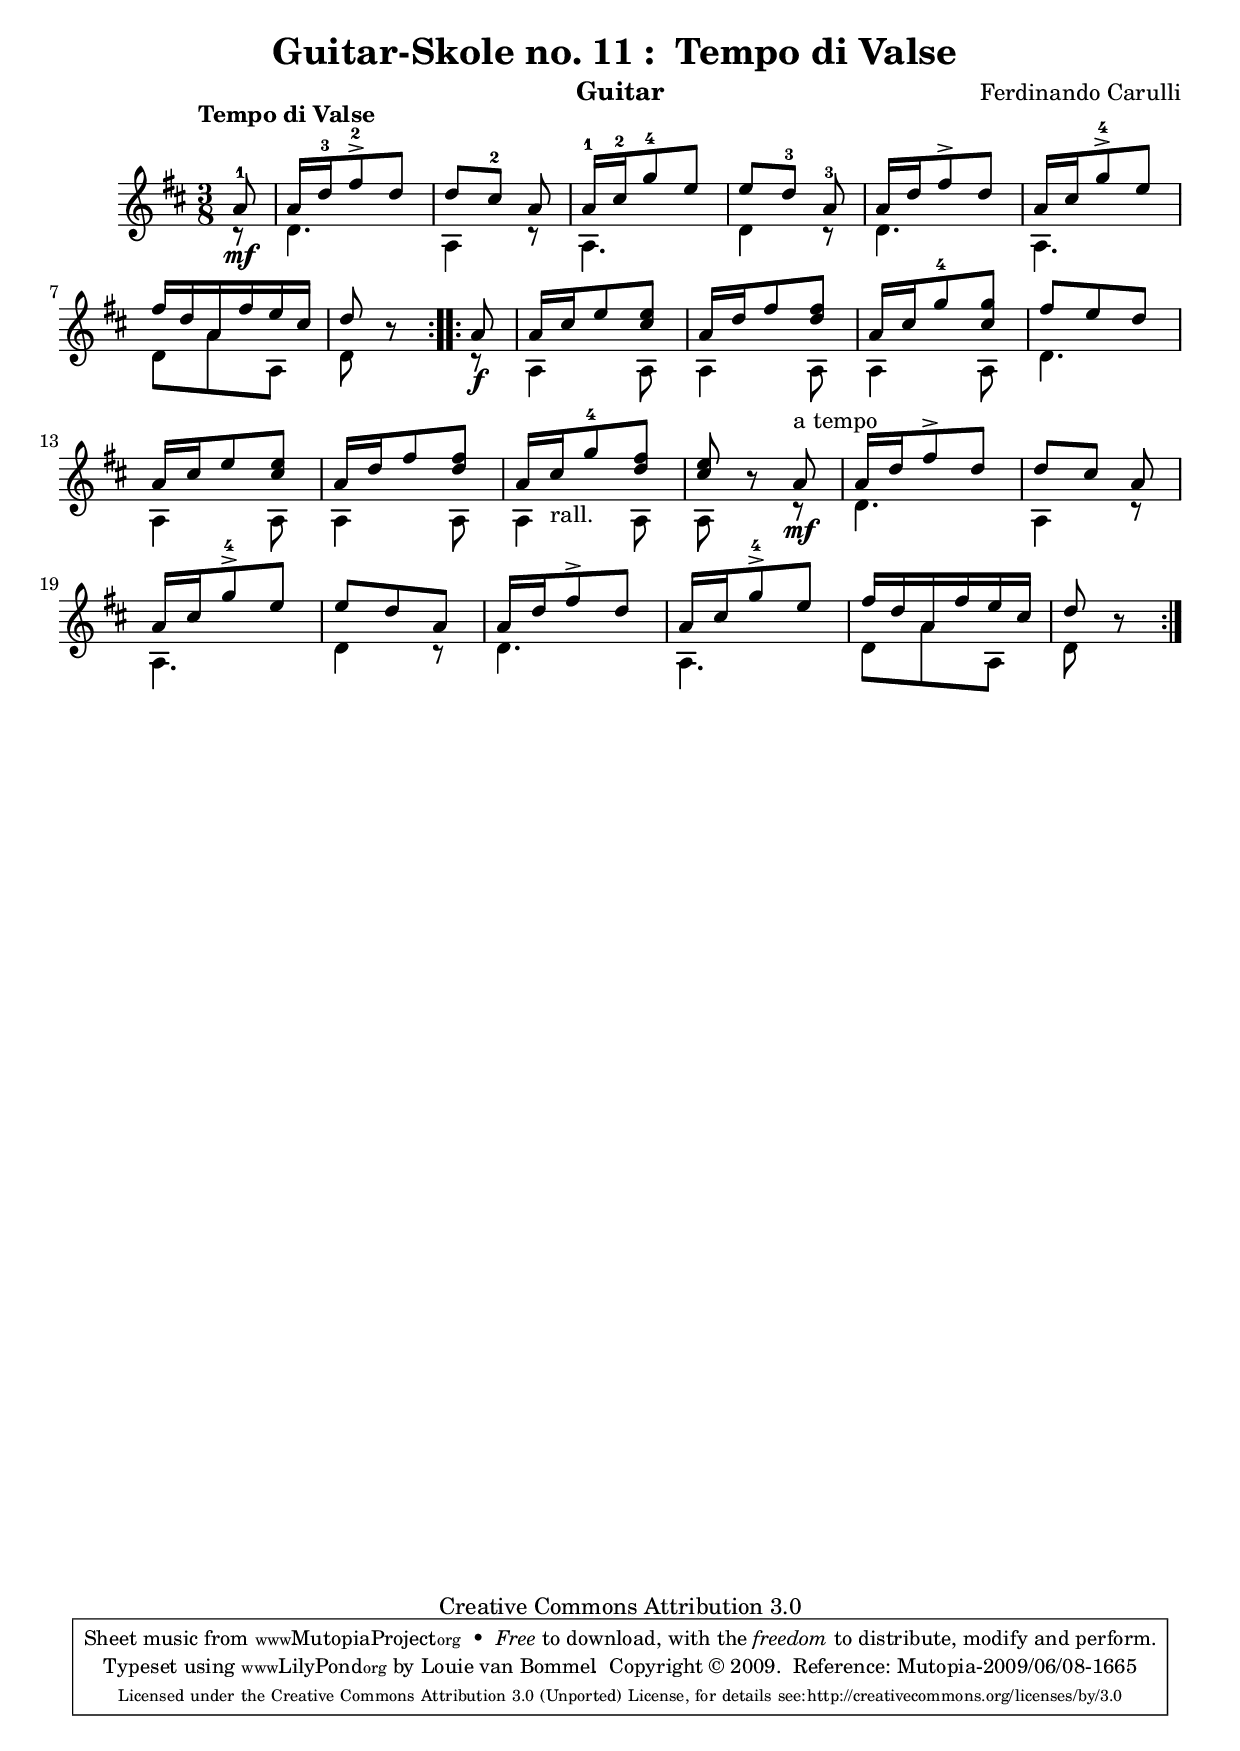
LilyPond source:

\version "2.12.2"
\header
{
  dedication = ""
  subtitle = ""
  subsubtitle = ""
  poet = ""
  instrument = "Guitar"
  meter = ""
  arranger = ""
  piece = ""
  opus = ""
  breakbefore = ##f
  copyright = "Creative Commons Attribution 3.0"
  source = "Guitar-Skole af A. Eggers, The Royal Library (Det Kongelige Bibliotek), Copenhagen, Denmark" 
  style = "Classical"
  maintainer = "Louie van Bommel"
  composer="Ferdinando Carulli"
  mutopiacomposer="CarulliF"
  title="Guitar-Skole no. 11 :  Tempo di Valse "
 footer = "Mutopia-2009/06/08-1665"
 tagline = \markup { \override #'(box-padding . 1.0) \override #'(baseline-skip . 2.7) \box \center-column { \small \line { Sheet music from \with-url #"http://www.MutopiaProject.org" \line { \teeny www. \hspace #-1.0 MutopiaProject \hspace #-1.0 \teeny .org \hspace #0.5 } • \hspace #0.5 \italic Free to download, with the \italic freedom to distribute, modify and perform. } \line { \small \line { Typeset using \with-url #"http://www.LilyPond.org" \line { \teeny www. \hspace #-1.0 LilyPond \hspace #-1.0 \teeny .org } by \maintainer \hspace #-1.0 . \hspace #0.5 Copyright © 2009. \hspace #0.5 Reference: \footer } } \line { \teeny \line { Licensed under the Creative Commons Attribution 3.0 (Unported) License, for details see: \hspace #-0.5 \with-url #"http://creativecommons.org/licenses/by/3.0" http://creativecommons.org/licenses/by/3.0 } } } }
}
\include "generic-paper-section.ly"
\include "generic-layout-section.ly"
\include "guitar-skole-defines-section.ly"
%%%%%%%%%%%%%%%%%%%%%%%%%%%%%Start Music%%%%%%%%%%%%%%%

staffOneVoiceOneNotes =
\transpose c c'
{
  \key d \major
  \time 3/8
  \tempo "Tempo di Valse"
  \transposition c'
  \repeat volta 2
  {
    \partial 8 a8-1\mf
    %1
    a16 d'-3 fis'8-2-> d'
    %2
    d'8 [cis'-2] a
    %3
    a16-1 cis'-2 g'8-4 e'8
    %4
    e'8 [d'-3] a-3
    %5
    a16 d' fis'8-> d'
    %6
    a16 cis' g'8-4-> e' \myBreak

    %7
    fis'16 d' a fis' e' cis'
    % partial
    d'8 b8\rest
  }
  \repeat volta 2
  {
    \partial 8 a8\f
    %8
    a16 cis' e'8 <cis' e'>
    %9
    a16 d' fis'8 <d' fis'>8
    %10
    a16 cis' g'8-4 <cis' g'>
    %11
    fis'8 e' d' \myBreak

    %12
    a16 cis' e'8 <cis' e'>
    %13
    a16 d' fis'8 <d' fis'>
    %14
    a16 cis' \myTextRall g'8-4 <d' fis'>
    %15
    <cis' e'>8 b8\rest a8\mf \myTextATempo
    %16
    a16 d' fis'8-> d'
    %17
    d'8 [cis'] a \myBreak

    %18
    a16 cis'16 g'8-4-> e'
    %19
    e'8 d' a
    %20
    a16 d' fis'8-> d'
    %21
    a16 cis' g'8-4-> e'
    %22
    fis'16 d' a fis' e' cis'
    %23
    d'8 b8\rest
  }
}
staffOneVoiceTwoNotes =
\transpose c c'
{
  \transposition c'
  %partial 8
  r8
  %1
  d4.
  %2
  a,4 r8
  %3
  a,4.
  %4
  d4 r8
  %5
  d4.
  %6
  a,4.

  %7
  d8 a a,
  %partial
  d8 s8
  %partial
  r8
  %8
  a,4 a,8
  %9
  a,4 a,8
  %10
  a,4 a,8
  %11
  d4.

  %12
  a,4 a,8
  %13
  a,4 a,8
  %14
  a,4 a,8
  %15
  a,8 s8 r8
  %16
  d4.
  %17
  a,4 r8

  %18
  a,4.
  %19
  d4 r8
  %20
  d4.
  %21
  a,4.
  %22
  d8 a a,
  %23
  d8 s8
  
}
staffOneVoiceThreeNotes =
{
}
staffOneVoiceFourNotes =
{
}
staffTwoVoiceOneNotes =
{
}
staffTwoVoiceTwoNotes =
{
}
staffTwoVoiceThreeNotes =
{
}
staffTwoVoiceFourNotes =
{
}

myChords = \chordmode
{
}
myMainWords = \lyricmode
{
}

%%%%%%%%%%%%%%%%%%%%%%%%%%%%%End of Music%%%%%%%%%%%%%%

\include "generic-score-section.ly"
